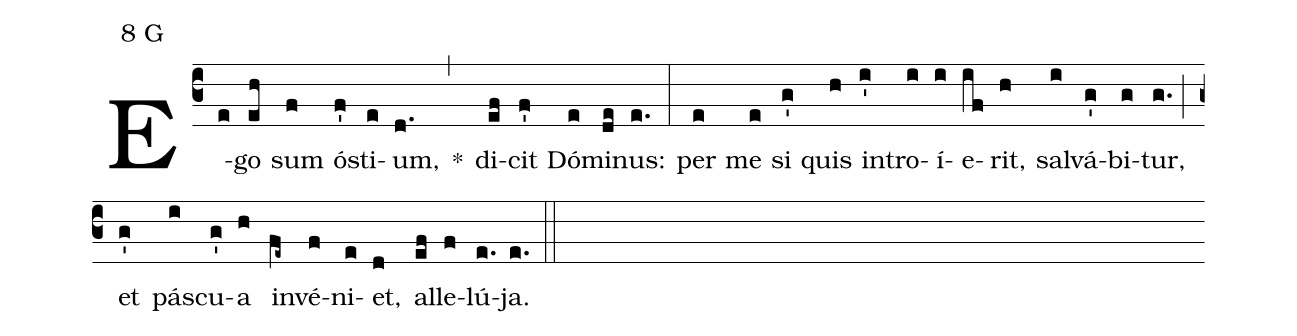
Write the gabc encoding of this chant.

mode:8 G;
%%
(c3) E(e)go(eh) sum(f) ó(f')sti(e)um,(d.) *(,) di(ef)cit(f') Dó(e)mi(de)nus:(e.) (:) per(e) me(e) si(g') quis(h) in(i')tro(i)í(i)e(if)rit,(h) sal(i)vá(g')bi(g)tur,(g.) (;) et(g') pá(i)scu(g')a(h) in(fe~)vé(f)ni(e)et,(d) al(ef)le(f)lú(e.)ja.(e.) (::)
